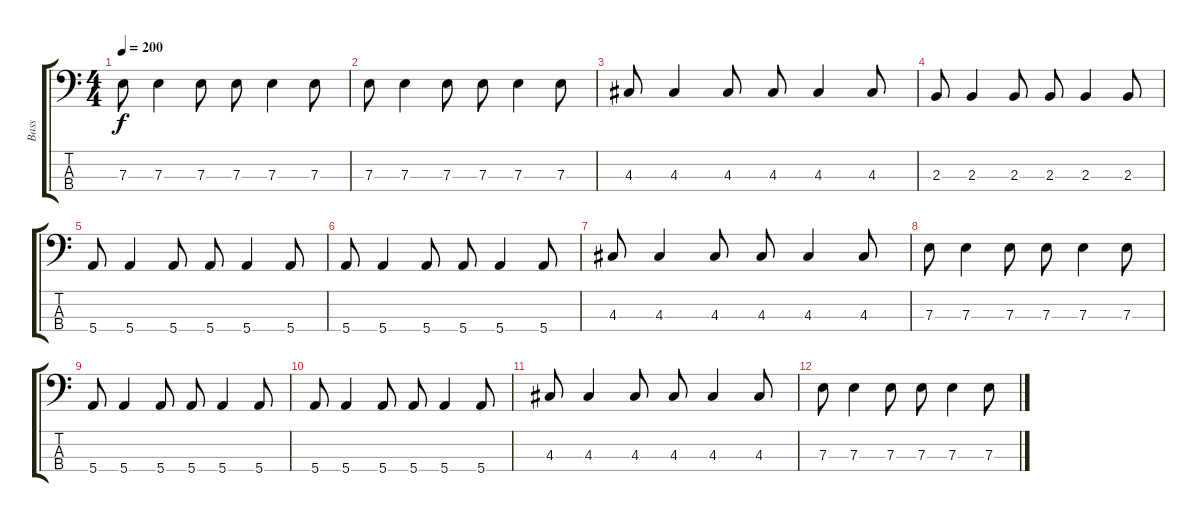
\track ("Bass" "Bass") {instrument electricbasspick}
\staff {score tabs}
\tuning (G2 D2 A1 E1) {hide}
\ts (4 4)
\tempo 200
\clef f4
\ks c
7.3.8{dy f} 7.3.4 7.3.8 7.3.8 7.3.4 7.3.8 |
7.3.8 7.3.4 7.3.8 7.3.8 7.3.4 7.3.8 |
4.3.8 4.3.4 4.3.8 4.3.8 4.3.4 4.3.8 |
2.3.8 2.3.4 2.3.8 2.3.8 2.3.4 2.3.8 |
5.4.8 5.4.4 5.4.8 5.4.8 5.4.4 5.4.8 |
5.4.8 5.4.4 5.4.8 5.4.8 5.4.4 5.4.8 |
4.3.8 4.3.4 4.3.8 4.3.8 4.3.4 4.3.8 |
7.3.8 7.3.4 7.3.8 7.3.8 7.3.4 7.3.8 |
5.4.8 5.4.4 5.4.8 5.4.8 5.4.4 5.4.8 |
5.4.8 5.4.4 5.4.8 5.4.8 5.4.4 5.4.8 |
4.3.8 4.3.4 4.3.8 4.3.8 4.3.4 4.3.8 |
7.3.8 7.3.4 7.3.8 7.3.8 7.3.4 7.3.8
